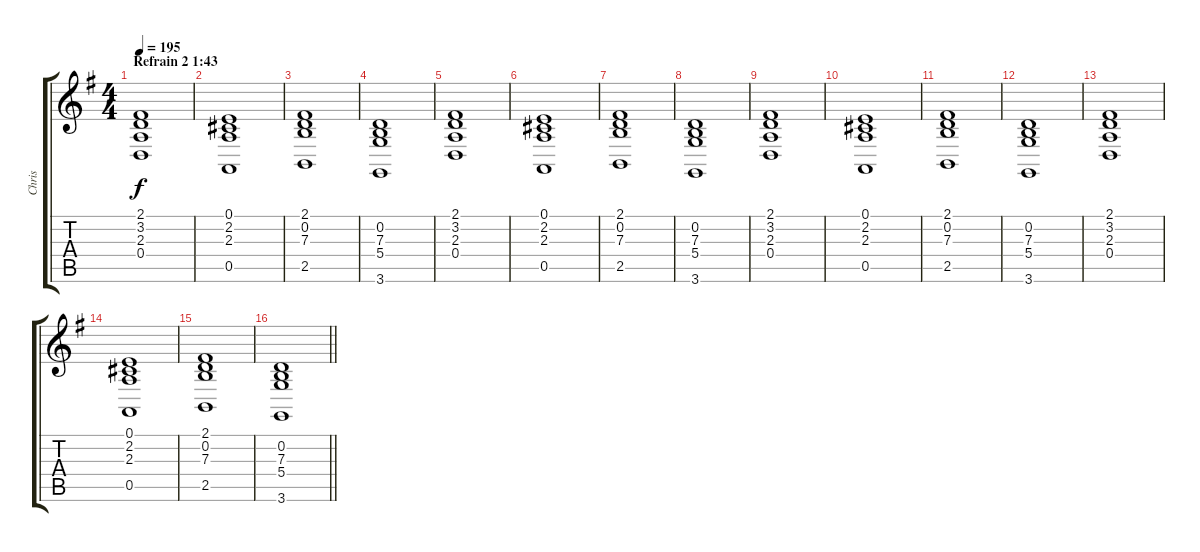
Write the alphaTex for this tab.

\track ("Chris" "Chris") {instrument drawbarorgan}
\staff {score tabs}
\tuning (E4 B3 G3 D3 A2 E2) {hide}
\ts (4 4)
\section ("" "Refrain 2 1:43")
\tempo 195
\clef g2
\ks g
(2.1 3.2 2.3 0.4).1{dy f} |
(0.1 2.2 2.3 0.5).1 |
(2.1 0.2 7.3 2.5).1 |
(0.2 7.3 5.4 3.6).1 |
(2.1 3.2 2.3 0.4).1 |
(0.1 2.2 2.3 0.5).1 |
(2.1 0.2 7.3 2.5).1 |
(0.2 7.3 5.4 3.6).1 |
(2.1 3.2 2.3 0.4).1 |
(0.1 2.2 2.3 0.5).1 |
(2.1 0.2 7.3 2.5).1 |
(0.2 7.3 5.4 3.6).1 |
(2.1 3.2 2.3 0.4).1 |
(0.1 2.2 2.3 0.5).1 |
(2.1 0.2 7.3 2.5).1 |
\barLineRight lightlight
(0.2 7.3 5.4 3.6).1
